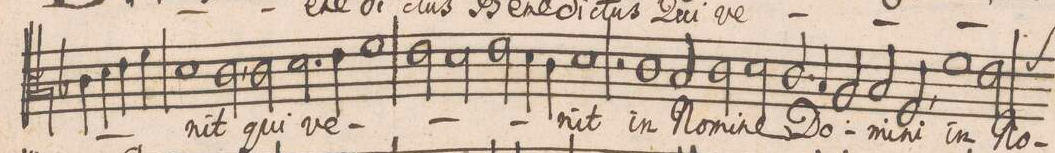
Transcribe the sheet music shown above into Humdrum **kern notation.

**kern	**text
*I"TENOR.	*
*clefC3	*
*k[b-]	*
*met(C|)	*
*M2/1	*
4c\	.
4d\	.
4e\	.
4f\	.
1d	.
=87-	=87-
2c,\	-nit
2c\	qui
2.d\	ve-
4e\	.
=88-	=88-
1f	.
2e\	.
2d\	.
=89-	=89-
2e\	.
4d\	.
4c\	.
1d	-nit
=90-	=90-
2r	.
1c	in
2B-/	No-
=91-	=91-
2c\	-mi-
2d\	-ne
2.c/	Do-
4B-/	.
=92-	=92-
2A/	.
2B-/	-mi-
2F,/	-ni
1f\	in
=93-	=93-
2e\	No-
*custos:f	*
*-	*-
